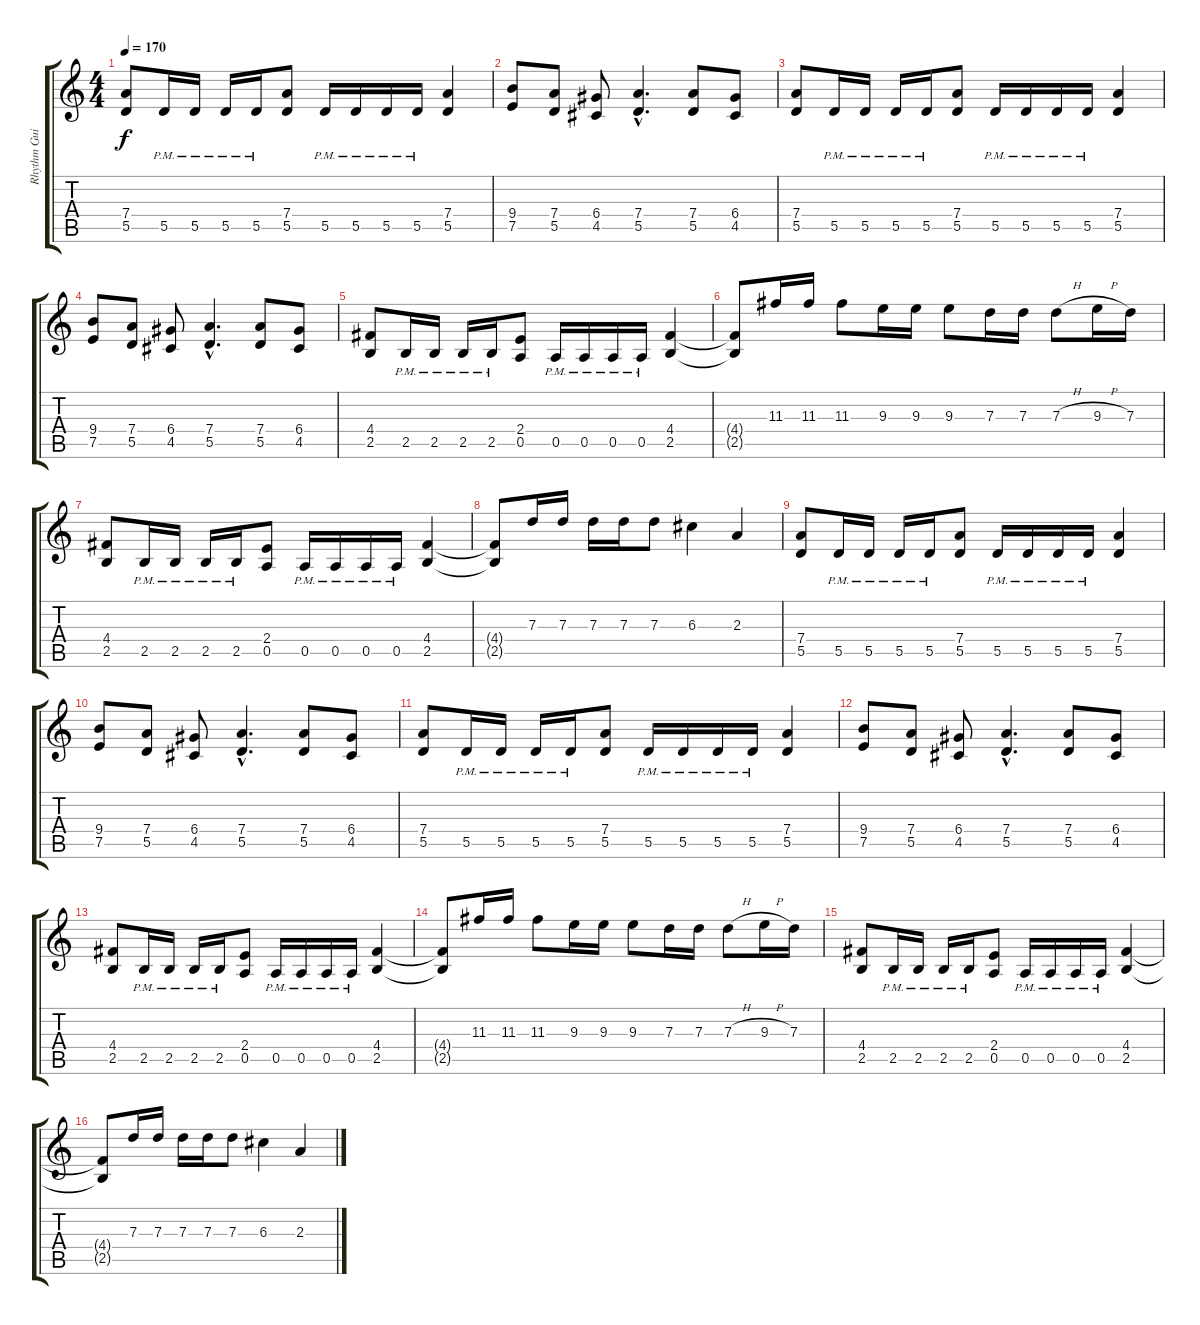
\track ("Rhythm Guitar" "Rhythm Gui") {instrument distortionguitar}
\staff {score tabs}
\tuning (E4 B3 G3 D3 A2 E2) {hide}
\ts (4 4)
\tempo 170
\clef g2
\ks c
(7.4 5.5).8{dy f} 5.5{pm}.16 5.5{pm}.16 5.5{pm}.16 5.5{pm}.16 (7.4 5.5).8 5.5{pm}.16 5.5{pm}.16 5.5{pm}.16 5.5{pm}.16 (7.4 5.5).4 |
(9.4 7.5).8 (7.4 5.5).8 (6.4 4.5).8 (7.4{hac} 5.5{hac}).4{d} (7.4 5.5).8 (6.4 4.5).8 |
(7.4 5.5).8 5.5{pm}.16 5.5{pm}.16 5.5{pm}.16 5.5{pm}.16 (7.4 5.5).8 5.5{pm}.16 5.5{pm}.16 5.5{pm}.16 5.5{pm}.16 (7.4 5.5).4 |
(9.4 7.5).8 (7.4 5.5).8 (6.4 4.5).8 (7.4{hac} 5.5{hac}).4{d} (7.4 5.5).8 (6.4 4.5).8 |
(4.4 2.5).8 2.5{pm}.16 2.5{pm}.16 2.5{pm}.16 2.5{pm}.16 (2.4 0.5).8 0.5{pm}.16 0.5{pm}.16 0.5{pm}.16 0.5{pm}.16 (4.4 2.5).4 |
(4.4{t} 2.5{t}).8 11.3.16 11.3.16 11.3.8 9.3.16 9.3.16 9.3.8 7.3.16 7.3.16 7.3{h}.8 9.3{h}.16 7.3.16 |
(4.4 2.5).8 2.5{pm}.16 2.5{pm}.16 2.5{pm}.16 2.5{pm}.16 (2.4 0.5).8 0.5{pm}.16 0.5{pm}.16 0.5{pm}.16 0.5{pm}.16 (4.4 2.5).4 |
(4.4{t} 2.5{t}).8 7.3.16 7.3.16 7.3.16 7.3.16 7.3.8 6.3.4 2.3.4 |
(7.4 5.5).8 5.5{pm}.16 5.5{pm}.16 5.5{pm}.16 5.5{pm}.16 (7.4 5.5).8 5.5{pm}.16 5.5{pm}.16 5.5{pm}.16 5.5{pm}.16 (7.4 5.5).4 |
(9.4 7.5).8 (7.4 5.5).8 (6.4 4.5).8 (7.4{hac} 5.5{hac}).4{d} (7.4 5.5).8 (6.4 4.5).8 |
(7.4 5.5).8 5.5{pm}.16 5.5{pm}.16 5.5{pm}.16 5.5{pm}.16 (7.4 5.5).8 5.5{pm}.16 5.5{pm}.16 5.5{pm}.16 5.5{pm}.16 (7.4 5.5).4 |
(9.4 7.5).8 (7.4 5.5).8 (6.4 4.5).8 (7.4{hac} 5.5{hac}).4{d} (7.4 5.5).8 (6.4 4.5).8 |
(4.4 2.5).8 2.5{pm}.16 2.5{pm}.16 2.5{pm}.16 2.5{pm}.16 (2.4 0.5).8 0.5{pm}.16 0.5{pm}.16 0.5{pm}.16 0.5{pm}.16 (4.4 2.5).4 |
(4.4{t} 2.5{t}).8 11.3.16 11.3.16 11.3.8 9.3.16 9.3.16 9.3.8 7.3.16 7.3.16 7.3{h}.8 9.3{h}.16 7.3.16 |
(4.4 2.5).8 2.5{pm}.16 2.5{pm}.16 2.5{pm}.16 2.5{pm}.16 (2.4 0.5).8 0.5{pm}.16 0.5{pm}.16 0.5{pm}.16 0.5{pm}.16 (4.4 2.5).4 |
(4.4{t} 2.5{t}).8 7.3.16 7.3.16 7.3.16 7.3.16 7.3.8 6.3.4 2.3.4
